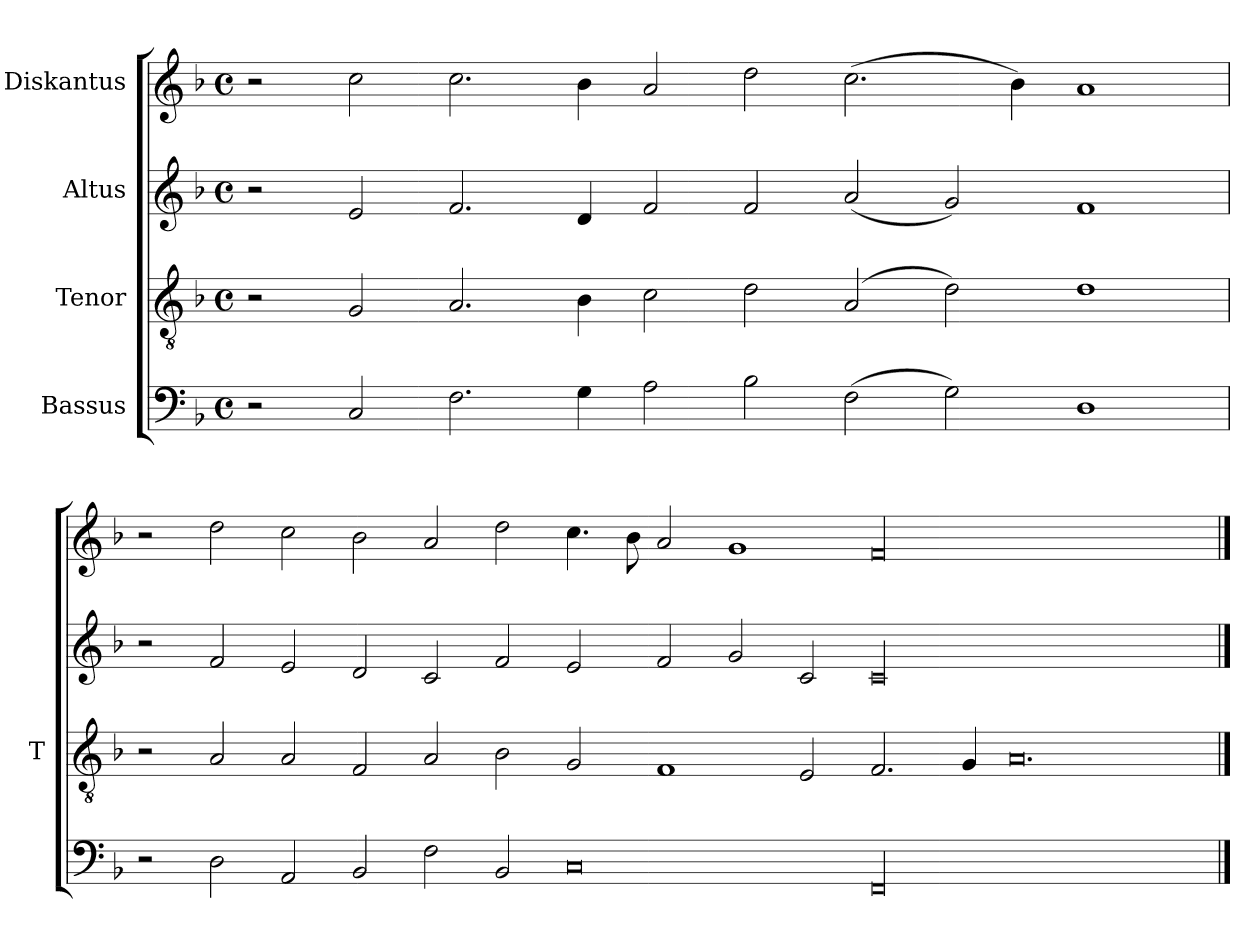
**kern	**kern	**kern	**kern
*part4	*part3	*part2	*part1
*staff4	*staff3	*staff2	*staff1
*I"Bassus	*I"Tenor	*I"Altus	*I"Diskantus
*	*I'T	*	*
*clefF4	*clefGv2	*clefG2	*clefG2
*k[b-]	*k[b-]	*k[b-]	*k[b-]
*M2/2	*M2/2	*M2/2	*M2/2
*met(c)	*met(c)	*met(c)	*met(c)
=	=	=	=
2r	2r	2r	2r
2C	2G	2e	2cc
2.F	2.A	2.f	2.cc
4G	4B-	4d	4b-
2A	2c	2f	2a
2B-	2d	2f	2dd
(2F	(2A	(2a	(2.cc
2G)	2d)	2g)	.
.	.	.	4b-)
1D	1d	1f	1a
=	=	=	=
2r	2r	2r	2r
2D	2A	2f	2dd
2AA	2A	2e	2cc
2BB-	2F	2d	2b-
2F	2A	2c	2a
2BB-	2B-	2f	2dd
0C	2G	2e	4.cc
.	.	.	8b-
.	1F	2f	2a
.	.	2g	1g
.	2E	2c	.
00FF	2.F	00c	00f
.	4G	.	.
.	0.A	.	.
==	==	==	==
*-	*-	*-	*-
